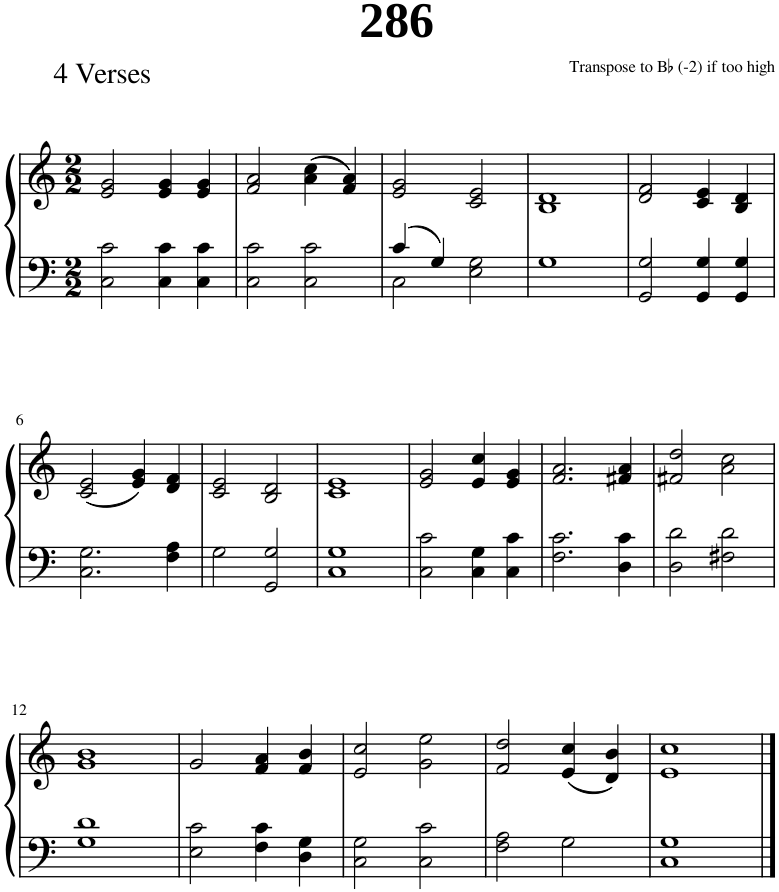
**kern	**kern
*part1	*part1
*staff2	*staff1
*I"Piano	*
*I'Pno.	*
*clefF4	*clefG2
*k[]	*k[]
*M2/2	*M2/2
=1	=1
2C\ 2c\	2e/ 2g/
4C\ 4c\	4e/ 4g/
4C\ 4c\	4e/ 4g/
=2	=2
2C\ 2c\	2f/ 2a/
2C\ 2c\	(4a\ 4cc\
.	4f/ 4a/)
=3	=3
*^	*
4c/	2C\	2e/ 2g/
4G/	.	.
2ryy	2E\ 2G\	2c/ 2e/
*v	*v	*
=4	=4
1G	1B 1d
=5	=5
2GG/ 2G/	2d/ 2f/
4GG/ 4G/	4c/ 4e/
4GG/ 4G/	4B/ 4d/
!!LO:LB:g=z
=6	=6
2.C\ 2.G\	(2c/ 2e/
.	4e/ 4g/)
4F\ 4A\	4d/ 4f/
=7	=7
2G\	2c/ 2e/
2GG/ 2G/	2B/ 2d/
=8	=8
1C 1G	1c 1e
=9	=9
2C\ 2c\	2e/ 2g/
4C\ 4G\	4e/ 4cc/
4C\ 4c\	4e/ 4g/
=10	=10
2.F\ 2.c\	2.f/ 2.a/
4D\ 4c\	4f#X/ 4a/
=11	=11
2D\ 2d\	2f#X/ 2dd/
2F#X\ 2d\	2a\ 2cc\
!!LO:LB:g=z
=12	=12
1G 1d	1g 1b
=13	=13
2E\ 2c\	2g/
4F\ 4c\	4f/ 4a/
4D\ 4G\	4f/ 4b/
=14	=14
2C\ 2G\	2e/ 2cc/
2C\ 2c\	2g\ 2ee\
=15	=15
2F\ 2A\	2f/ 2dd/
2G\	(4e/ 4cc/
.	4d/ 4b/)
=16	=16
1C 1G	1e 1cc
==	==
*-	*-
